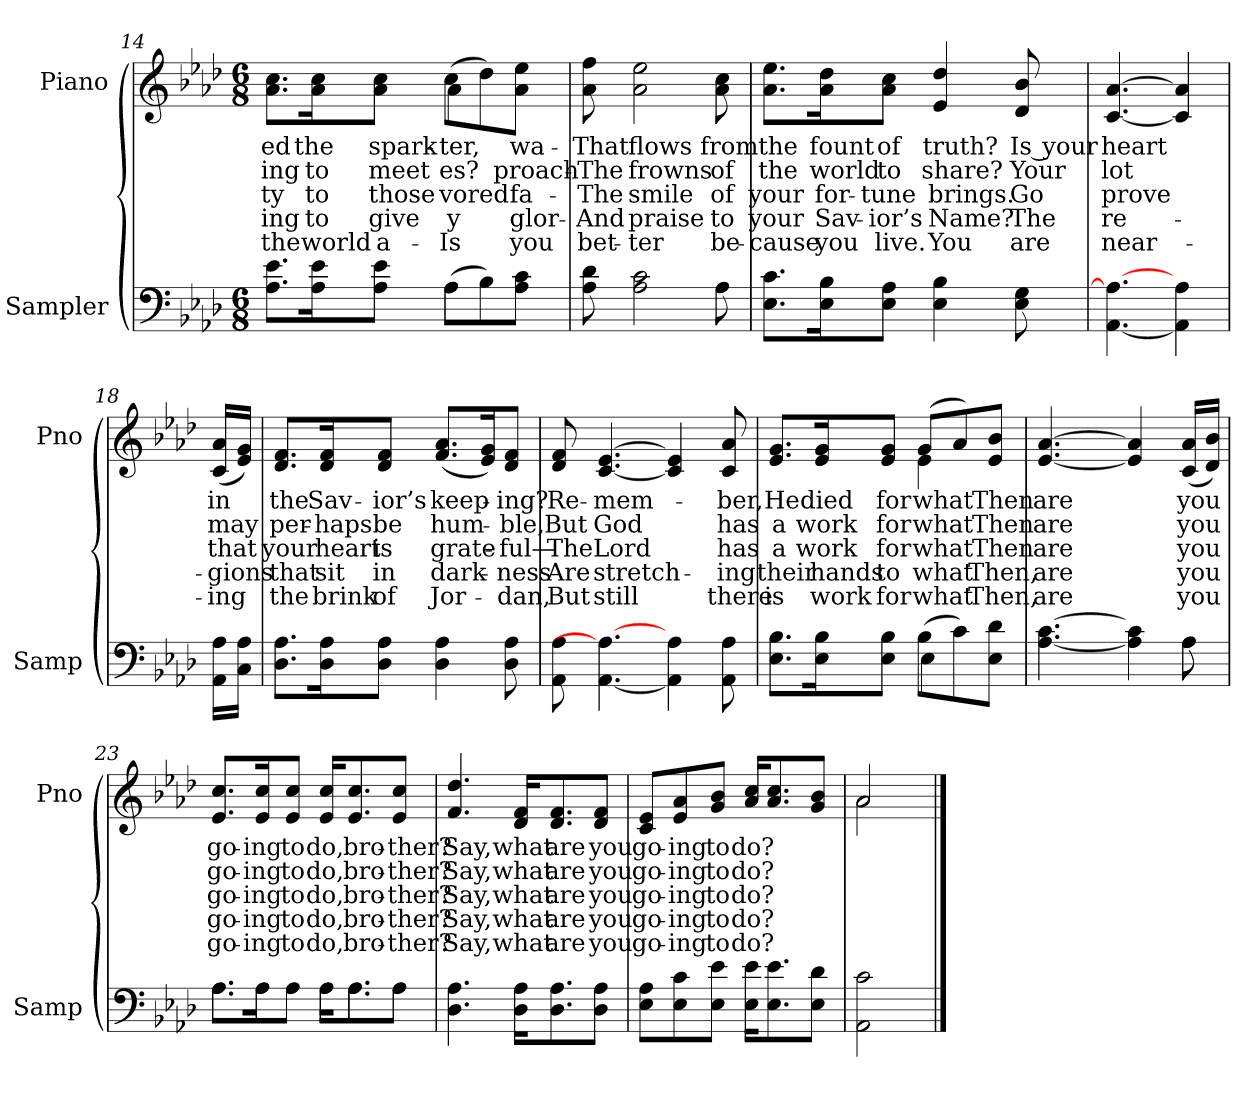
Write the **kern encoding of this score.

**kern	**kern	**text	**text	**text	**text	**text
*part2	*part1	*part1	*part1	*part1	*part1	*part1
*staff2	*staff1	*staff1	*staff1	*staff1	*staff1	*staff1
*I"Sampler	*I"Piano	*	*	*	*	*
*I'Samp	*I'Pno	*	*	*	*	*
*clefF4	*clefG2	*	*	*	*	*
*k[b-e-a-d-]	*k[b-e-a-d-]	*	*	*	*	*
*A-:	*A-:	*	*	*	*	*
*M6/8	*M6/8	*	*	*	*	*
=14	=14	=14	=14	=14	=14	=14
*^	*^	*	*	*	*	*
8.A-\ 8.e-\L	4.ryy	8.a-\ 8.cc\L	4.ryy	-ed	-ing	-ty	-ing	the
16A-\ 16e-\K	.	16a-\ 16cc\K	.	the	to	to	to	world
8A-\ 8e-\J	.	8a-\ 8cc\J	.	spark-	meet	those	give	a-
(8A-\L	4A-	(8cc\L	4a-	-ter,	-es?	-vored	-y	Is
8B-\)	.	8dd-\)	.	.	.	.	.	.
8A-\ 8c\J	8ryy	8a-\ 8ee-\J	8ryy	wa-	-proach-	fa-	glor-	you
*v	*v	*	*	*	*	*	*	*
*	*v	*v	*	*	*	*	*
=15	=15	=15	=15	=15	=15	=15
8A- 8d-	8a- 8ff	That	The	The	And	bet-
2A- 2c	2a- 2ee-	flows	frowns	smile	praise	-ter
8A-	8a- 8cc	from	of	of	to	be-
=16	=16	=16	=16	=16	=16	=16
8.E-\ 8.c\L	8.a-\ 8.ee-\L	the	the	your	your	-cause
16E-\ 16B-\K	16a-\ 16dd-\K	fount	world	for-	Sav-	you
8E-\ 8A-\J	8a-\ 8cc\J	of	to	-tune	-ior’s	live.
4E- 4B-	4e- 4dd-	truth?	share?	brings.	Name?	You
8E- 8G	8d- 8b-	Is your	Your	Go	The	are
=17	=17	=17	=17	=17	=17	=17
[4.AA- 4.A-_	[4.c [4.a-	heart	lot	prove	re-	near-
4AA-] 4A-	4c] 4a-]	.	.	.	.	.
=18	=18	=18	=18	=18	=18	=18
16AA-\ 16A-\LL	(16c/ 16a-/LL	in	may	that	-gions	-ing
16C\ 16A-\JJ	16e-/ 16g/JJ)	.	.	.	.	.
=19	=19	=19	=19	=19	=19	=19
8.D-\ 8.A-\L	8.d-/ 8.f/L	the	per-	your	that	the
16D-\ 16A-\K	16d-/ 16f/K	Sav-	-haps	heart	sit	brink
8D-\ 8A-\J	8d-/ 8f/J	-ior’s	be	is	in	of
4D- 4A-	(8.f/ 8.a-/L	keep-	hum-	grate-	dark-	Jor-
.	16e-/ 16g/K)	.	.	.	.	.
8D- 8A-	8d-/ 8f/J	-ing?	-ble,	-ful—	-ness	-dan,
=20	=20	=20	=20	=20	=20	=20
8AA- 8A-	8d- 8f	Re-	But	The	Are	But
[4.AA- 4.A-_	[4.c [4.e-	-mem-	God	Lord	stretch-	still
4AA-] 4A-	4c] 4e-]	.	.	.	.	.
8AA- 8A-	8c 8a-	-ber,	has	has	-ing	there
=21	=21	=21	=21	=21	=21	=21
*^	*^	*	*	*	*	*
8.E-\ 8.B-\L	4.ryy	8.e-/ 8.g/L	4.ryy	He	a	a	their	is
16E-\ 16B-\K	.	16e-/ 16g/K	.	died	work	work	hands	work
8E-\ 8B-\J	.	8e-/ 8g/J	.	for	for	for	to	for
(8B-\L	4E-	(8g/L	4e-	what	what	what	what	what
8c\)	.	8a-/)	.	.	.	.	.	.
8E-\ 8d-\J	8ryy	8e-/ 8b-/J	8ryy	Then	Then	Then	Then,	Then,
*	*	*v	*v	*	*	*	*	*
=22	=22	=22	=22	=22	=22	=22	=22
[4.A- [4.c	8ryy	[4.e- [4.a-	are	are	are	are	are
*v	*v	*	*	*	*	*	*
4A-] 4c]	4e-] 4a-]	.	.	.	.	.
*^	*	*	*	*	*	*
8A-\	8A-	(16c/ 16a-/LL	you	you	you	you	you
.	.	16d-/ 16b-/JJ)	.	.	.	.	.
=23	=23	=23	=23	=23	=23	=23	=23
8.A-\L	8.A-\L	8.e-/ 8.cc/L	go-	go-	go-	go-	go-
16A-\K	16A-\K	16e-/ 16cc/K	-ing	-ing	-ing	-ing	-ing
8A-\J	8A-\J	8e-/ 8cc/J	to	to	to	to	to
16A-\KL	16A-\KL	16e-/ 16cc/KL	do,	do,	do,	do,	do,
8.A-\	8.A-\	8.e-/ 8.cc/	bro-	bro-	bro-	bro-	bro-
8A-\J	8A-\J	8e-/ 8cc/J	-ther?	-ther?	-ther?	-ther?	-ther?
*v	*v	*	*	*	*	*	*
=24	=24	=24	=24	=24	=24	=24
4.D- 4.A-	4.f 4.dd-	Say,	Say,	Say,	Say,	Say,
16D-\ 16A-\KL	16d-/ 16f/KL	what	what	what	what	what
8.D-\ 8.A-\	8.d-/ 8.f/	are	are	are	are	are
8D-\ 8A-\J	8d-/ 8f/J	you	you	you	you	you
=25	=25	=25	=25	=25	=25	=25
8E-\ 8A-\L	8c/ 8e-/L	go-	go-	go-	go-	go-
8E-\ 8c\	8e-/ 8a-/	-ing	-ing	-ing	-ing	-ing
8E-\ 8e-\J	8g/ 8b-/J	to	to	to	to	to
16E-\ 16e-\KL	16a-/ 16cc/KL	do?	do?	do?	do?	do?
8.E-\ 8.e-\	8.a-/ 8.cc/	.	.	.	.	.
8E-\ 8d-\J	8g/ 8b-/J	.	.	.	.	.
=26	=26	=26	=26	=26	=26	=26
*	*^	*	*	*	*	*
2AA- 2c	2a-/	2a-	.	.	.	.	.
*	*v	*v	*	*	*	*	*
==	==	==	==	==	==	==
*-	*-	*-	*-	*-	*-	*-
